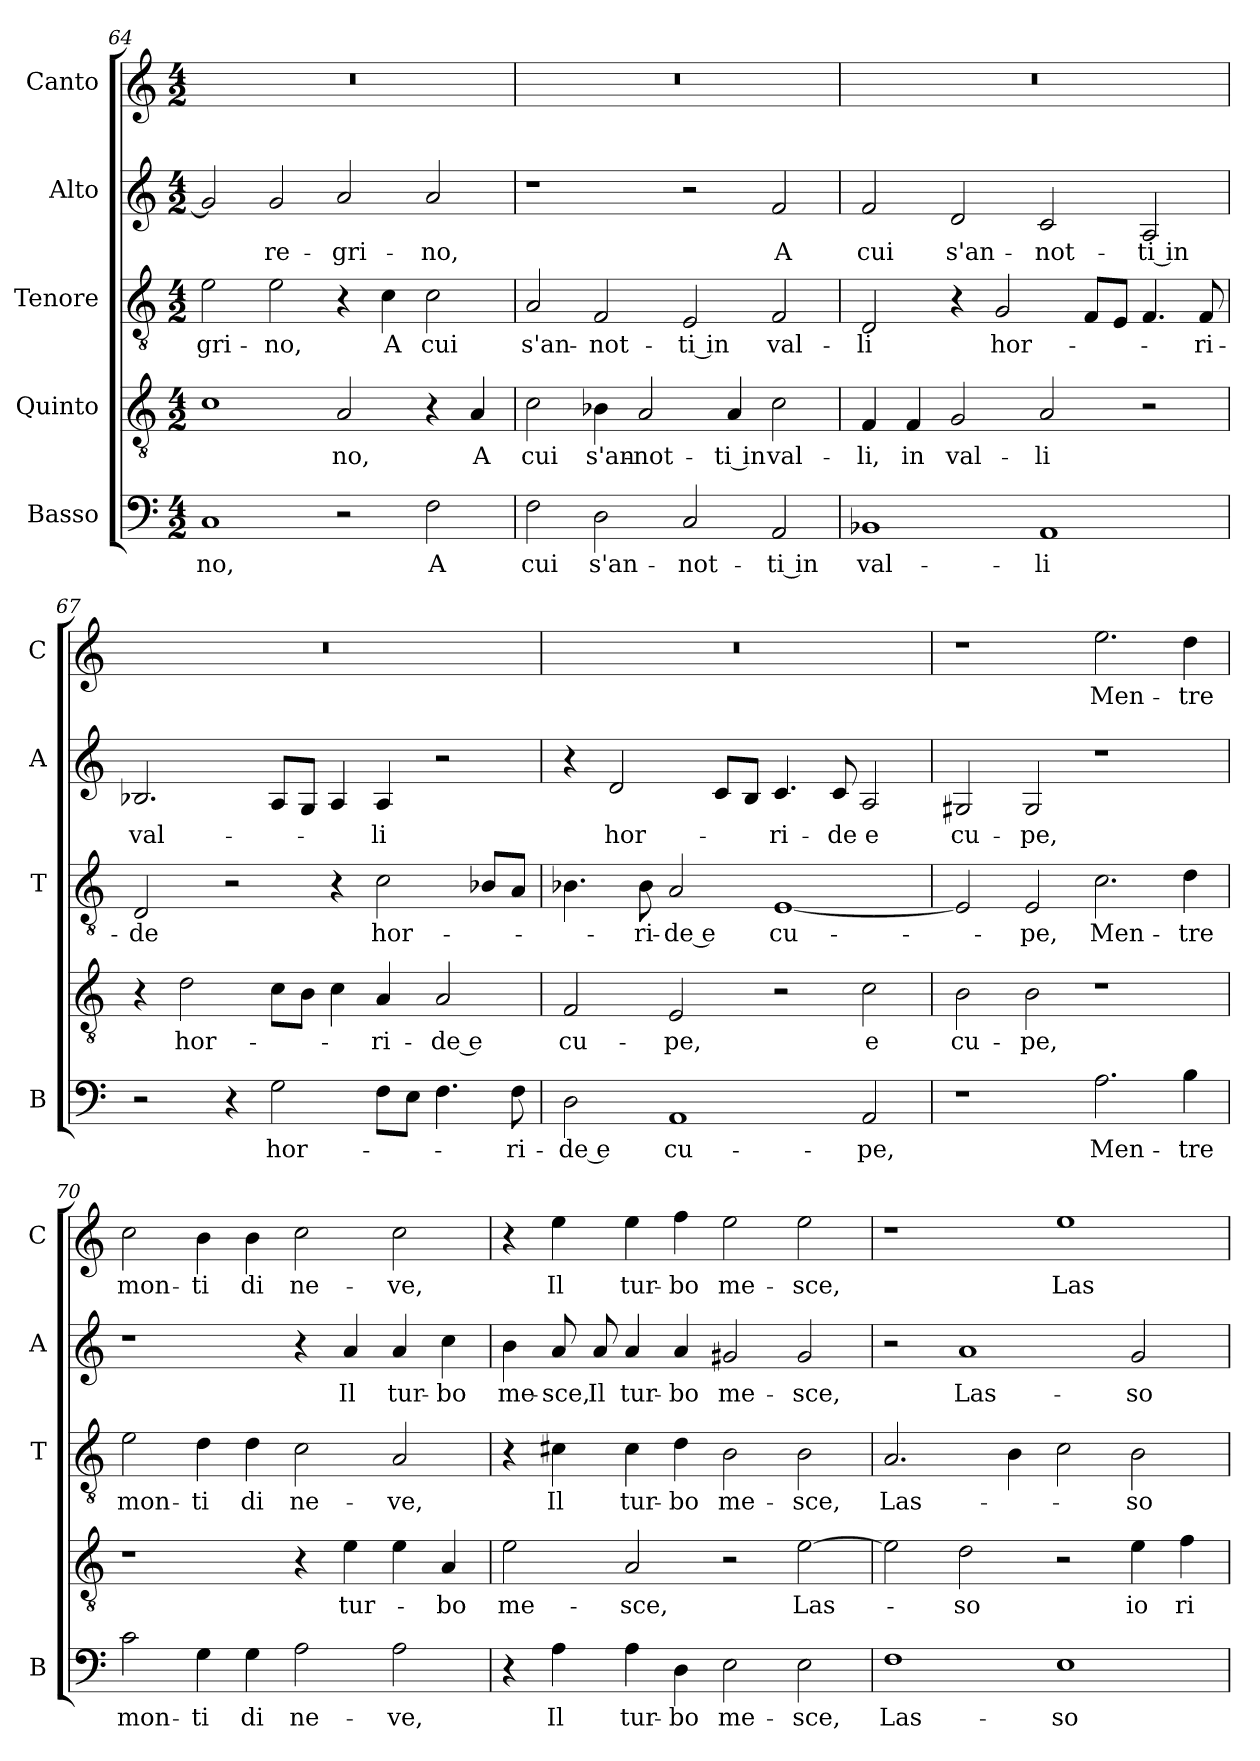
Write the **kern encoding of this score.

**kern	**text	**kern	**text	**kern	**text	**kern	**text	**kern	**text
*part5	*part5	*part4	*part4	*part3	*part3	*part2	*part2	*part1	*part1
*staff5	*staff5	*staff4	*staff4	*staff3	*staff3	*staff2	*staff2	*staff1	*staff1
*I"Basso	*	*I"Quinto	*	*I"Tenore	*	*I"Alto	*	*I"Canto	*
*I'B	*	*	*	*I'T	*	*I'A	*	*I'C	*
*clefF4	*	*clefGv2	*	*clefGv2	*	*clefG2	*	*clefG2	*
*k[]	*	*k[]	*	*k[]	*	*k[]	*	*k[]	*
*C:	*	*C:	*	*C:	*	*C:	*	*C:	*
*M4/2	*	*M4/2	*	*M4/2	*	*M4/2	*	*M4/2	*
=64	=64	=64	=64	=64	=64	=64	=64	=64	=64
!	!LO:LY:b	!	!	!	!LO:LY:b	!	!	!	!
1C	-no,	1c	.	2e\	-gri-	2g/]	.	0r	.
!	!	!	!	!	!LO:LY:b	!	!LO:LY:b	!	!
.	.	.	.	2e\	-no,	2g/	-re-	.	.
!	!	!	!LO:LY:b	!	!	!	!LO:LY:b	!	!
2r	.	2A/	-no,	4r	.	2a/	-gri-	.	.
!	!	!	!	!	!LO:LY:b	!	!	!	!
.	.	.	.	4c\	A	.	.	.	.
!	!LO:LY:b	!	!	!	!LO:LY:b	!	!LO:LY:b	!	!
2F\	A	4r	.	2c\	cui	2a/	-no,	.	.
!	!	!	!LO:LY:b	!	!	!	!	!	!
.	.	4A/	A	.	.	.	.	.	.
=65	=65	=65	=65	=65	=65	=65	=65	=65	=65
!	!LO:LY:b	!	!LO:LY:b	!	!LO:LY:b	!	!	!	!
2F\	cui	2c\	cui	2A/	s'an-	1r	.	0r	.
!	!LO:LY:b	!	!LO:LY:b	!	!LO:LY:b	!	!	!	!
2D\	s'an-	4B-X\	s'an-	2F/	-not-	.	.	.	.
!	!	!	!LO:LY:b	!	!	!	!	!	!
.	.	2A/	-not-	.	.	.	.	.	.
!	!LO:LY:b	!	!	!	!LO:LY:b	!	!	!	!
2C/	-not-	.	.	2E/	-ti in	2r	.	.	.
!	!	!	!LO:LY:b	!	!	!	!	!	!
.	.	4A/	-ti in	.	.	.	.	.	.
!	!LO:LY:b	!	!LO:LY:b	!	!LO:LY:b	!	!LO:LY:b	!	!
2AA/	-ti in	2c\	val-	2F/	val-	2f/	A	.	.
!!LO:LB:g=z
=66	=66	=66	=66	=66	=66	=66	=66	=66	=66
!	!LO:LY:b	!	!LO:LY:b	!	!LO:LY:b	!	!LO:LY:b	!	!
1BB-X	val-	4F/	-li,	2D/	-li	2f/	cui	0r	.
!	!	!	!LO:LY:b	!	!	!	!	!	!
.	.	4F/	in	.	.	.	.	.	.
!	!	!	!LO:LY:b	!	!	!	!LO:LY:b	!	!
.	.	2G/	val-	4r	.	2d/	s'an-	.	.
!	!	!	!	!	!LO:LY:b	!	!	!	!
.	.	.	.	2G/	hor-	.	.	.	.
!	!LO:LY:b	!	!LO:LY:b	!	!	!	!LO:LY:b	!	!
1AA	-li	2A/	-li	.	.	2c/	-not-	.	.
.	.	.	.	8F/L	.	.	.	.	.
.	.	.	.	8E/J	.	.	.	.	.
!	!	!	!	!	!	!	!LO:LY:b	!	!
.	.	2r	.	4.F/	.	2A/	-ti in	.	.
!	!	!	!	!	!LO:LY:b	!	!	!	!
.	.	.	.	8F/	-ri-	.	.	.	.
=67	=67	=67	=67	=67	=67	=67	=67	=67	=67
!	!	!	!	!	!LO:LY:b	!	!LO:LY:b	!	!
2r	.	4r	.	2D/	-de	2.B-X/	val-	0r	.
!	!	!	!LO:LY:b	!	!	!	!	!	!
.	.	2d\	hor-	.	.	.	.	.	.
4r	.	.	.	2r	.	.	.	.	.
!	!LO:LY:b	!	!	!	!	!	!	!	!
2G\	hor-	8c\L	.	.	.	8A/L	.	.	.
.	.	8B\J	.	.	.	8G/J	.	.	.
.	.	4c\	.	4r	.	4A/	.	.	.
!	!	!	!LO:LY:b	!	!LO:LY:b	!	!LO:LY:b	!	!
8F\L	.	4A/	-ri-	2c\	hor-	4A/	-li	.	.
8E\J	.	.	.	.	.	.	.	.	.
!	!	!	!LO:LY:b	!	!	!	!	!	!
4.F\	.	2A/	-de e	.	.	2r	.	.	.
.	.	.	.	8B-X/L	.	.	.	.	.
!	!LO:LY:b	!	!	!	!	!	!	!	!
8F\	-ri-	.	.	8A/J	.	.	.	.	.
=68	=68	=68	=68	=68	=68	=68	=68	=68	=68
!	!LO:LY:b	!	!LO:LY:b	!	!	!	!	!	!
2D\	-de e	2F/	cu-	4.B-X\	.	4r	.	0r	.
!	!	!	!	!	!	!	!LO:LY:b	!	!
.	.	.	.	.	.	2d/	hor-	.	.
!	!	!	!	!	!LO:LY:b	!	!	!	!
.	.	.	.	8B-\	-ri-	.	.	.	.
!	!LO:LY:b	!	!LO:LY:b	!	!LO:LY:b	!	!	!	!
1AA	cu-	2E/	-pe,	2A/	-de e	.	.	.	.
.	.	.	.	.	.	8c/L	.	.	.
.	.	.	.	.	.	8B/J	.	.	.
!	!	!	!	!	!LO:LY:b	!	!LO:LY:b	!	!
.	.	2r	.	[1E	cu-	4.c/	-ri-	.	.
!	!	!	!	!	!	!	!LO:LY:b	!	!
.	.	.	.	.	.	8c/	-de	.	.
!	!LO:LY:b	!	!LO:LY:b	!	!	!	!LO:LY:b	!	!
2AA/	-pe,	2c\	e	.	.	2A/	e	.	.
=69	=69	=69	=69	=69	=69	=69	=69	=69	=69
!	!	!	!LO:LY:b	!	!	!	!LO:LY:b	!	!
1r	.	2B\	cu-	2E/]	.	2G#X/	cu-	1r	.
!	!	!	!LO:LY:b	!	!LO:LY:b	!	!LO:LY:b	!	!
.	.	2B\	-pe,	2E/	-pe,	2G#/	-pe,	.	.
!	!LO:LY:b	!	!	!	!LO:LY:b	!	!	!	!LO:LY:b
2.A\	Men-	1r	.	2.c\	Men-	1r	.	2.ee\	Men-
!	!LO:LY:b	!	!	!	!LO:LY:b	!	!	!	!LO:LY:b
4B\	-tre	.	.	4d\	-tre	.	.	4dd\	-tre
!!LO:LB:g=z
=70	=70	=70	=70	=70	=70	=70	=70	=70	=70
!	!LO:LY:b	!	!	!	!LO:LY:b	!	!	!	!LO:LY:b
2c\	mon-	1r	.	2e\	mon-	1r	.	2cc\	mon-
!	!LO:LY:b	!	!	!	!LO:LY:b	!	!	!	!LO:LY:b
4G\	-ti	.	.	4d\	-ti	.	.	4b\	-ti
!	!LO:LY:b	!	!	!	!LO:LY:b	!	!	!	!LO:LY:b
4G\	di	.	.	4d\	di	.	.	4b\	di
!	!LO:LY:b	!	!	!	!LO:LY:b	!	!	!	!LO:LY:b
2A\	ne-	4r	.	2c\	ne-	4r	.	2cc\	ne-
!	!	!	!LO:LY:b	!	!	!	!LO:LY:b	!	!
.	.	4e\	tur-	.	.	4a/	Il	.	.
!	!LO:LY:b	!	!	!	!LO:LY:b	!	!LO:LY:b	!	!LO:LY:b
2A\	-ve,	4e\	.	2A/	-ve,	4a/	tur-	2cc\	-ve,
!	!	!	!LO:LY:b	!	!	!	!LO:LY:b	!	!
.	.	4A/	-bo	.	.	4cc\	-bo	.	.
=71	=71	=71	=71	=71	=71	=71	=71	=71	=71
!	!	!	!LO:LY:b	!	!	!	!LO:LY:b	!	!
4r	.	2e\	me-	4r	.	4b\	me-	4r	.
!	!LO:LY:b	!	!	!	!LO:LY:b	!	!LO:LY:b	!	!LO:LY:b
4A\	Il	.	.	4c#X\	Il	8a/	-sce,	4ee\	Il
!	!	!	!	!	!	!	!LO:LY:b	!	!
.	.	.	.	.	.	8a/	Il	.	.
!	!LO:LY:b	!	!LO:LY:b	!	!LO:LY:b	!	!LO:LY:b	!	!LO:LY:b
4A\	tur-	2A/	-sce,	4c#\	tur-	4a/	tur-	4ee\	tur-
!	!LO:LY:b	!	!	!	!LO:LY:b	!	!LO:LY:b	!	!LO:LY:b
4D\	-bo	.	.	4d\	-bo	4a/	-bo	4ff\	-bo
!	!LO:LY:b	!	!	!	!LO:LY:b	!	!LO:LY:b	!	!LO:LY:b
2E\	me-	2r	.	2B\	me-	2g#X/	me-	2ee\	me-
!	!LO:LY:b	!	!LO:LY:b	!	!LO:LY:b	!	!LO:LY:b	!	!LO:LY:b
2E\	-sce,	[2e\	Las-	2B\	-sce,	2g#/	-sce,	2ee\	-sce,
=72	=72	=72	=72	=72	=72	=72	=72	=72	=72
!	!LO:LY:b	!	!	!	!LO:LY:b	!	!	!	!
1F	Las-	2e\]	.	2.A/	Las-	2r	.	1r	.
!	!	!	!LO:LY:b	!	!	!	!LO:LY:b	!	!
.	.	2d\	-so	.	.	1a	Las-	.	.
.	.	.	.	4B\	.	.	.	.	.
!	!LO:LY:b	!	!	!	!	!	!	!	!LO:LY:b
1E	-so	2r	.	2c\	.	.	.	1ee	Las-
!	!	!	!LO:LY:b	!	!LO:LY:b	!	!LO:LY:b	!	!
.	.	4e\	io	2B\	-so	2g/	-so	.	.
!	!	!	!LO:LY:b	!	!	!	!	!	!
.	.	4f\	ri-	.	.	.	.	.	.
=	=	=	=	=	=	=	=	=	=
*-	*-	*-	*-	*-	*-	*-	*-	*-	*-
